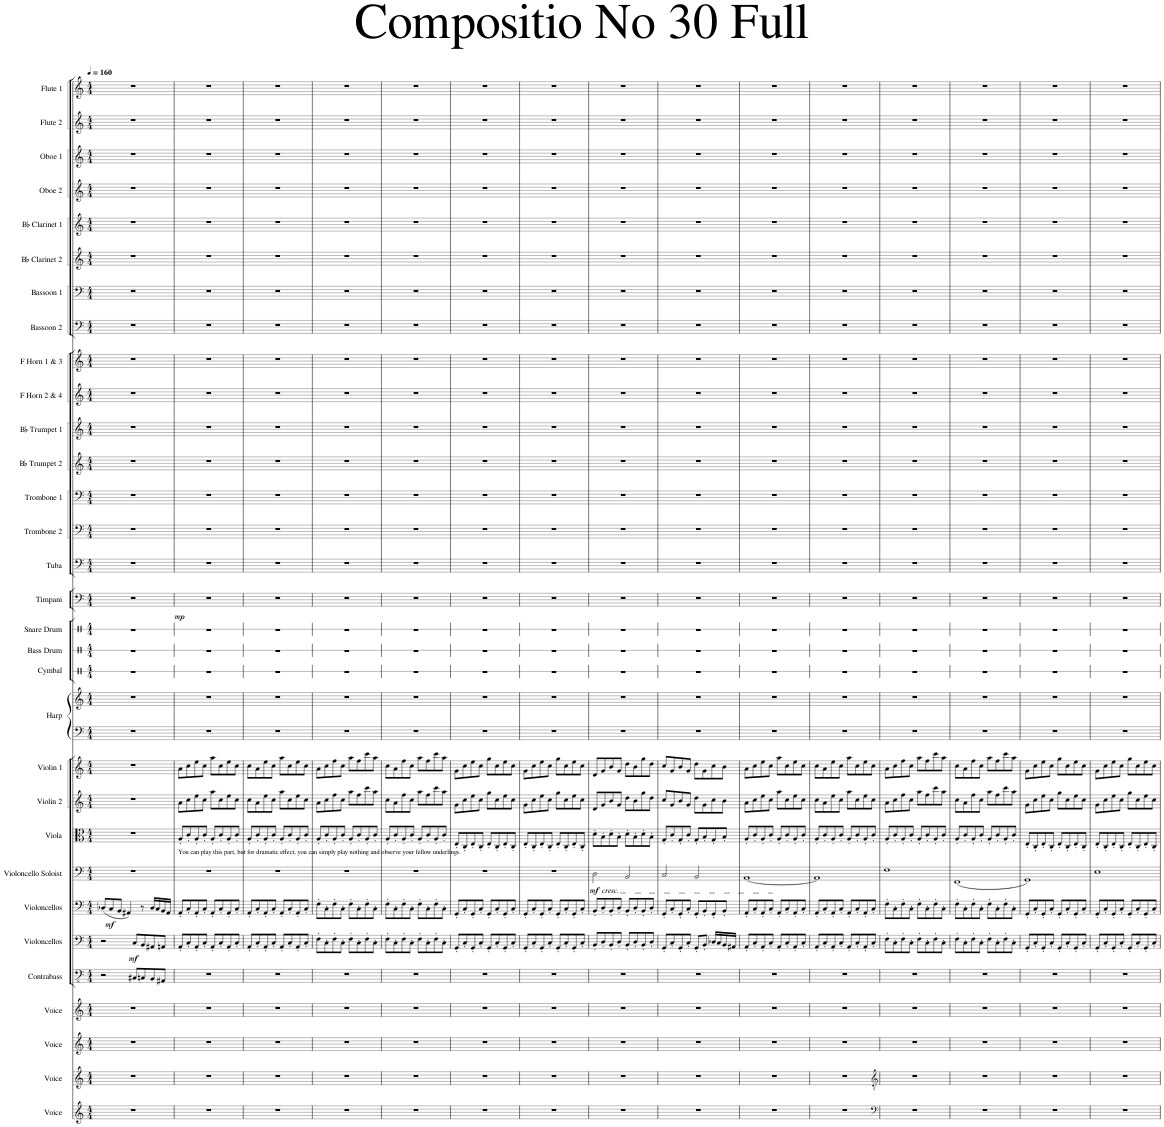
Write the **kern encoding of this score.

**kern	**kern	**kern	**kern	**kern	**kern	**dynam	**kern	**dynam	**kern	**dynam	**kern	**kern	**kern	**kern	**kern	**kern	**kern	**kern	**kern	**dynam	**kern	**kern	**kern	**kern	**kern	**kern	**kern	**kern	**kern	**kern	**kern	**kern	**kern	**kern	**kern
*part31	*part30	*part29	*part28	*part27	*part26	*part26	*part25	*part25	*part24	*part24	*part23	*part22	*part21	*part20	*part20	*part19	*part18	*part17	*part16	*part16	*part15	*part14	*part13	*part12	*part11	*part10	*part9	*part8	*part7	*part6	*part5	*part4	*part3	*part2	*part1
*staff32	*staff31	*staff30	*staff29	*staff28	*staff27	*staff27	*staff26	*staff26	*staff25	*staff25	*staff24	*staff23	*staff22	*staff21	*staff20	*staff19	*staff18	*staff17	*staff16	*staff16	*staff15	*staff14	*staff13	*staff12	*staff11	*staff10	*staff9	*staff8	*staff7	*staff6	*staff5	*staff4	*staff3	*staff2	*staff1
*I"Voice	*I"Voice	*I"Voice	*I"Voice	*I"Contrabass	*I"Violoncellos	*	*I"Violoncellos	*	*I"Violoncello Soloist	*	*I"Viola	*I"Violin 2	*I"Violin 1	*I"Harp	*	*I"Cymbal	*I"Bass Drum	*I"Snare Drum	*I"Timpani	*	*I"Tuba	*I"Trombone 2	*I"Trombone 1	*I"Bb Trumpet 2	*I"Bb Trumpet 1	*I"F Horn 2 &amp; 4	*I"F Horn 1 &amp; 3	*I"Bassoon 2	*I"Bassoon 1	*I"Bb Clarinet 2	*I"Bb Clarinet 1	*I"Oboe 2	*I"Oboe 1	*I"Flute 2	*I"Flute 1
*I'Vo.	*I'Vo.	*I'Vo.	*I'Vo.	*I'Cb.	*I'Vcs.	*	*I'Vcs.	*	*I'Vc.S	*	*I'Vla.	*I'Vln. 2	*I'Vln. 1	*I'Hrp.	*	*I'Cym.	*I'B. Dr.	*I'Sn. Dr.	*I'Timp.	*	*I'Tba.	*I'Tbn. 2	*I'Tbn. 1	*I'Bb Tpt. 2	*I'Bb Tpt. 1	*I'F Hn. 2 4	*I'F Hn. 1 3	*I'Bsn. 2	*I'Bsn. 1	*I'Bb Cl. 2	*I'Bb Cl. 1	*I'Ob. 2	*I'Ob. 1	*I'Fl. 2	*I'Fl. 1
*	*	*	*	*	*	*	*	*	*	*	*	*	*	*	*	*stria1	*stria1	*stria1	*	*	*	*	*	*	*	*	*	*	*	*	*	*	*	*	*
*clefG2	*clefG2	*clefG2	*clefG2	*clefFv4	*clefF4	*	*clefF4	*	*clefF4	*	*clefC3	*clefG2	*clefG2	*clefF4	*clefG2	*clefX	*clefX	*clefX	*clefF4	*	*clefF4	*clefF4	*clefF4	*clefG2	*clefG2	*clefG2	*clefG2	*clefF4	*clefF4	*clefG2	*clefG2	*clefG2	*clefG2	*clefG2	*clefG2
*	*	*	*	*ITrd7c12	*	*	*	*	*	*	*	*	*	*	*	*	*	*	*	*	*	*	*	*ITrd1c2	*ITrd1c2	*ITrd4c7	*ITrd4c7	*	*	*ITrd1c2	*ITrd1c2	*	*	*	*
*k[]	*k[]	*k[]	*k[]	*k[]	*k[]	*	*k[]	*	*k[]	*	*k[]	*k[]	*k[]	*k[]	*k[]	*k[]	*k[]	*k[]	*k[]	*	*k[]	*k[]	*k[]	*k[]	*k[]	*k[]	*k[]	*k[]	*k[]	*k[]	*k[]	*k[]	*k[]	*k[]	*k[]
*M4/4	*M4/4	*M4/4	*M4/4	*M4/4	*M4/4	*	*M4/4	*	*M4/4	*	*M4/4	*M4/4	*M4/4	*M4/4	*M4/4	*M4/4	*M4/4	*M4/4	*M4/4	*	*M4/4	*M4/4	*M4/4	*M4/4	*M4/4	*M4/4	*M4/4	*M4/4	*M4/4	*M4/4	*M4/4	*M4/4	*M4/4	*M4/4	*M4/4
*MM160	*MM160	*MM160	*MM160	*MM160	*MM160	*	*MM160	*	*MM160	*	*MM160	*MM160	*MM160	*MM160	*MM160	*MM160	*MM160	*MM160	*MM160	*	*MM160	*MM160	*MM160	*MM160	*MM160	*MM160	*MM160	*MM160	*MM160	*MM160	*MM160	*MM160	*MM160	*MM160	*MM160
=1	=1	=1	=1	=1	=1	=1	=1	=1	=1	=1	=1	=1	=1	=1	=1	=1	=1	=1	=1	=1	=1	=1	=1	=1	=1	=1	=1	=1	=1	=1	=1	=1	=1	=1	=1
1r	1r	1r	1r	2r	2r	.	(8D-X/L	.	1r	.	1r	1r	1r	1r	1r	1r	1r	1r	1r	.	1r	1r	1r	1r	1r	1r	1r	1r	1r	1r	1r	1r	1r	1r	1r
!	!	!	!	!	!	!	!	!LO:DY:b	!	!	!	!	!	!	!	!	!	!	!	!	!	!	!	!	!	!	!	!	!	!	!	!	!	!	!
.	.	.	.	.	.	.	8C/	mf	.	.	.	.	.	.	.	.	.	.	.	.	.	.	.	.	.	.	.	.	.	.	.	.	.	.	.
.	.	.	.	.	.	.	8BB/J	.	.	.	.	.	.	.	.	.	.	.	.	.	.	.	.	.	.	.	.	.	.	.	.	.	.	.	.
.	.	.	.	.	.	.	4AA#X/)	.	.	.	.	.	.	.	.	.	.	.	.	.	.	.	.	.	.	.	.	.	.	.	.	.	.	.	.
!	!	!	!	!	!	!LO:DY:b	!	!	!	!	!	!	!	!	!	!	!	!	!	!	!	!	!	!	!	!	!	!	!	!	!	!	!	!	!
.	.	.	.	8CC#X/L	8C/L	mf	.	.	.	.	.	.	.	.	.	.	.	.	.	.	.	.	.	.	.	.	.	.	.	.	.	.	.	.	.
.	.	.	.	8CCn/	8BB/	.	8r	.	.	.	.	.	.	.	.	.	.	.	.	.	.	.	.	.	.	.	.	.	.	.	.	.	.	.	.
.	.	.	.	8BBB/	8AA#X/	.	16D-/LL	.	.	.	.	.	.	.	.	.	.	.	.	.	.	.	.	.	.	.	.	.	.	.	.	.	.	.	.
.	.	.	.	.	.	.	16C/	.	.	.	.	.	.	.	.	.	.	.	.	.	.	.	.	.	.	.	.	.	.	.	.	.	.	.	.
.	.	.	.	8AAA#X/J	8AAn/J	.	16BB/	.	.	.	.	.	.	.	.	.	.	.	.	.	.	.	.	.	.	.	.	.	.	.	.	.	.	.	.
.	.	.	.	.	.	.	16AA#/JJ	.	.	.	.	.	.	.	.	.	.	.	.	.	.	.	.	.	.	.	.	.	.	.	.	.	.	.	.
=2	=2	=2	=2	=2	=2	=2	=2	=2	=2	=2	=2	=2	=2	=2	=2	=2	=2	=2	=2	=2	=2	=2	=2	=2	=2	=2	=2	=2	=2	=2	=2	=2	=2	=2	=2
!	!	!	!	!	!	!	!	!	!LO:TX:a:t=You can play this part, but for dramatic effect, you can simply play nothing and observe your fellow underlings.	!	!	!	!	!	!	!	!	!	!	!	!	!	!	!	!	!	!	!	!	!	!	!	!	!	!
!	!	!	!	!	!	!	!	!	!	!	!	!	!	!	!	!	!	!	!	!LO:DY:b	!	!	!	!	!	!	!	!	!	!	!	!	!	!	!
1r	1r	1r	1r	1r	8AA'/L	.	8AA'/L	.	1r	.	8A'/L	8a\L	8a\L	1r	1r	1r	1r	1r	1r	mp	1r	1r	1r	1r	1r	1r	1r	1r	1r	1r	1r	1r	1r	1r	1r
.	.	.	.	.	8C'/	.	8C'/	.	.	.	8c'/	8cc\	8cc\	.	.	.	.	.	.	.	.	.	.	.	.	.	.	.	.	.	.	.	.	.	.
.	.	.	.	.	8AA'/	.	8AA'/	.	.	.	8A'/	8ee\	8ee\	.	.	.	.	.	.	.	.	.	.	.	.	.	.	.	.	.	.	.	.	.	.
.	.	.	.	.	8C'/J	.	8C'/J	.	.	.	8c'/J	8cc\J	8cc\J	.	.	.	.	.	.	.	.	.	.	.	.	.	.	.	.	.	.	.	.	.	.
.	.	.	.	.	8AA'/L	.	8AA'/L	.	.	.	8A'/L	8aa\L	8aa\L	.	.	.	.	.	.	.	.	.	.	.	.	.	.	.	.	.	.	.	.	.	.
.	.	.	.	.	8C'/	.	8C'/	.	.	.	8c'/	8cc\	8cc\	.	.	.	.	.	.	.	.	.	.	.	.	.	.	.	.	.	.	.	.	.	.
.	.	.	.	.	8AA'/	.	8AA'/	.	.	.	8A'/	8ee\	8ee\	.	.	.	.	.	.	.	.	.	.	.	.	.	.	.	.	.	.	.	.	.	.
.	.	.	.	.	8C'/J	.	8C'/J	.	.	.	8c'/J	8cc\J	8cc\J	.	.	.	.	.	.	.	.	.	.	.	.	.	.	.	.	.	.	.	.	.	.
=3	=3	=3	=3	=3	=3	=3	=3	=3	=3	=3	=3	=3	=3	=3	=3	=3	=3	=3	=3	=3	=3	=3	=3	=3	=3	=3	=3	=3	=3	=3	=3	=3	=3	=3	=3
1r	1r	1r	1r	1r	8AA'/L	.	8AA'/L	.	1r	.	8A'/L	8cc\L	8cc\L	1r	1r	1r	1r	1r	1r	.	1r	1r	1r	1r	1r	1r	1r	1r	1r	1r	1r	1r	1r	1r	1r
.	.	.	.	.	8C'/	.	8C'/	.	.	.	8c'/	8a\	8a\	.	.	.	.	.	.	.	.	.	.	.	.	.	.	.	.	.	.	.	.	.	.
.	.	.	.	.	8AA'/	.	8AA'/	.	.	.	8A'/	8ee\	8ee\	.	.	.	.	.	.	.	.	.	.	.	.	.	.	.	.	.	.	.	.	.	.
.	.	.	.	.	8C'/J	.	8C'/J	.	.	.	8c'/J	8cc\J	8cc\J	.	.	.	.	.	.	.	.	.	.	.	.	.	.	.	.	.	.	.	.	.	.
.	.	.	.	.	8AA'/L	.	8AA'/L	.	.	.	8A'/L	8aa\L	8aa\L	.	.	.	.	.	.	.	.	.	.	.	.	.	.	.	.	.	.	.	.	.	.
.	.	.	.	.	8C'/	.	8C'/	.	.	.	8c'/	8cc\	8cc\	.	.	.	.	.	.	.	.	.	.	.	.	.	.	.	.	.	.	.	.	.	.
.	.	.	.	.	8AA'/	.	8AA'/	.	.	.	8A'/	8ee\	8ee\	.	.	.	.	.	.	.	.	.	.	.	.	.	.	.	.	.	.	.	.	.	.
.	.	.	.	.	8C'/J	.	8C'/J	.	.	.	8c'/J	8cc\J	8cc\J	.	.	.	.	.	.	.	.	.	.	.	.	.	.	.	.	.	.	.	.	.	.
=4	=4	=4	=4	=4	=4	=4	=4	=4	=4	=4	=4	=4	=4	=4	=4	=4	=4	=4	=4	=4	=4	=4	=4	=4	=4	=4	=4	=4	=4	=4	=4	=4	=4	=4	=4
1r	1r	1r	1r	1r	8F'\L	.	8F'\L	.	1r	.	8A'/L	8a\L	8a\L	1r	1r	1r	1r	1r	1r	.	1r	1r	1r	1r	1r	1r	1r	1r	1r	1r	1r	1r	1r	1r	1r
.	.	.	.	.	8C'\	.	8C'\	.	.	.	8c'/	8cc\	8cc\	.	.	.	.	.	.	.	.	.	.	.	.	.	.	.	.	.	.	.	.	.	.
.	.	.	.	.	8F'\	.	8F'\	.	.	.	8A'/	8ff\	8ff\	.	.	.	.	.	.	.	.	.	.	.	.	.	.	.	.	.	.	.	.	.	.
.	.	.	.	.	8C'\J	.	8C'\J	.	.	.	8c'/J	8cc\J	8cc\J	.	.	.	.	.	.	.	.	.	.	.	.	.	.	.	.	.	.	.	.	.	.
.	.	.	.	.	8F'\L	.	8F'\L	.	.	.	8A'/L	8aa\L	8aa\L	.	.	.	.	.	.	.	.	.	.	.	.	.	.	.	.	.	.	.	.	.	.
.	.	.	.	.	8C'\	.	8C'\	.	.	.	8c'/	8ff\	8ff\	.	.	.	.	.	.	.	.	.	.	.	.	.	.	.	.	.	.	.	.	.	.
.	.	.	.	.	8F'\	.	8F'\	.	.	.	8A'/	8ccc\	8ccc\	.	.	.	.	.	.	.	.	.	.	.	.	.	.	.	.	.	.	.	.	.	.
.	.	.	.	.	8C'\J	.	8C'\J	.	.	.	8c'/J	8aa\J	8aa\J	.	.	.	.	.	.	.	.	.	.	.	.	.	.	.	.	.	.	.	.	.	.
=5	=5	=5	=5	=5	=5	=5	=5	=5	=5	=5	=5	=5	=5	=5	=5	=5	=5	=5	=5	=5	=5	=5	=5	=5	=5	=5	=5	=5	=5	=5	=5	=5	=5	=5	=5
1r	1r	1r	1r	1r	8F'\L	.	8F'\L	.	1r	.	8A'/L	8cc\L	8cc\L	1r	1r	1r	1r	1r	1r	.	1r	1r	1r	1r	1r	1r	1r	1r	1r	1r	1r	1r	1r	1r	1r
.	.	.	.	.	8C'\	.	8C'\	.	.	.	8c'/	8a\	8a\	.	.	.	.	.	.	.	.	.	.	.	.	.	.	.	.	.	.	.	.	.	.
.	.	.	.	.	8F'\	.	8F'\	.	.	.	8A'/	8ff\	8ff\	.	.	.	.	.	.	.	.	.	.	.	.	.	.	.	.	.	.	.	.	.	.
.	.	.	.	.	8C'\J	.	8C'\J	.	.	.	8c'/J	8cc\J	8cc\J	.	.	.	.	.	.	.	.	.	.	.	.	.	.	.	.	.	.	.	.	.	.
.	.	.	.	.	8F'\L	.	8F'\L	.	.	.	8A'/L	8aa\L	8aa\L	.	.	.	.	.	.	.	.	.	.	.	.	.	.	.	.	.	.	.	.	.	.
.	.	.	.	.	8C'\	.	8C'\	.	.	.	8c'/	8ff\	8ff\	.	.	.	.	.	.	.	.	.	.	.	.	.	.	.	.	.	.	.	.	.	.
.	.	.	.	.	8F'\	.	8F'\	.	.	.	8A'/	8ccc\	8ccc\	.	.	.	.	.	.	.	.	.	.	.	.	.	.	.	.	.	.	.	.	.	.
.	.	.	.	.	8C'\J	.	8C'\J	.	.	.	8c'/J	8aa\J	8aa\J	.	.	.	.	.	.	.	.	.	.	.	.	.	.	.	.	.	.	.	.	.	.
=6	=6	=6	=6	=6	=6	=6	=6	=6	=6	=6	=6	=6	=6	=6	=6	=6	=6	=6	=6	=6	=6	=6	=6	=6	=6	=6	=6	=6	=6	=6	=6	=6	=6	=6	=6
1r	1r	1r	1r	1r	8GG'/L	.	8GG'/L	.	1r	.	8E'/L	8g\L	8g\L	1r	1r	1r	1r	1r	1r	.	1r	1r	1r	1r	1r	1r	1r	1r	1r	1r	1r	1r	1r	1r	1r
.	.	.	.	.	8C'/	.	8C'/	.	.	.	8C'/	8cc\	8cc\	.	.	.	.	.	.	.	.	.	.	.	.	.	.	.	.	.	.	.	.	.	.
.	.	.	.	.	8GG'/	.	8GG'/	.	.	.	8E'/	8ee\	8ee\	.	.	.	.	.	.	.	.	.	.	.	.	.	.	.	.	.	.	.	.	.	.
.	.	.	.	.	8C'/J	.	8C'/J	.	.	.	8C'/J	8cc\J	8cc\J	.	.	.	.	.	.	.	.	.	.	.	.	.	.	.	.	.	.	.	.	.	.
.	.	.	.	.	8GG'/L	.	8GG'/L	.	.	.	8E'/L	8gg\L	8gg\L	.	.	.	.	.	.	.	.	.	.	.	.	.	.	.	.	.	.	.	.	.	.
.	.	.	.	.	8C'/	.	8C'/	.	.	.	8C'/	8cc\	8cc\	.	.	.	.	.	.	.	.	.	.	.	.	.	.	.	.	.	.	.	.	.	.
.	.	.	.	.	8GG'/	.	8GG'/	.	.	.	8E'/	8ee\	8ee\	.	.	.	.	.	.	.	.	.	.	.	.	.	.	.	.	.	.	.	.	.	.
.	.	.	.	.	8C'/J	.	8C'/J	.	.	.	8C'/J	8cc\J	8cc\J	.	.	.	.	.	.	.	.	.	.	.	.	.	.	.	.	.	.	.	.	.	.
=7	=7	=7	=7	=7	=7	=7	=7	=7	=7	=7	=7	=7	=7	=7	=7	=7	=7	=7	=7	=7	=7	=7	=7	=7	=7	=7	=7	=7	=7	=7	=7	=7	=7	=7	=7
1r	1r	1r	1r	1r	8GG'/L	.	8GG'/L	.	1r	.	8E'/L	8g\L	8g\L	1r	1r	1r	1r	1r	1r	.	1r	1r	1r	1r	1r	1r	1r	1r	1r	1r	1r	1r	1r	1r	1r
.	.	.	.	.	8C'/	.	8C'/	.	.	.	8C'/	8cc\	8cc\	.	.	.	.	.	.	.	.	.	.	.	.	.	.	.	.	.	.	.	.	.	.
.	.	.	.	.	8GG'/	.	8GG'/	.	.	.	8E'/	8ee\	8ee\	.	.	.	.	.	.	.	.	.	.	.	.	.	.	.	.	.	.	.	.	.	.
.	.	.	.	.	8C'/J	.	8C'/J	.	.	.	8C'/J	8cc\J	8cc\J	.	.	.	.	.	.	.	.	.	.	.	.	.	.	.	.	.	.	.	.	.	.
.	.	.	.	.	8GG'/L	.	8GG'/L	.	.	.	8E'/L	8gg\L	8gg\L	.	.	.	.	.	.	.	.	.	.	.	.	.	.	.	.	.	.	.	.	.	.
.	.	.	.	.	8C'/	.	8C'/	.	.	.	8C'/	8cc\	8cc\	.	.	.	.	.	.	.	.	.	.	.	.	.	.	.	.	.	.	.	.	.	.
.	.	.	.	.	8GG'/	.	8GG'/	.	.	.	8E'/	8ee\	8ee\	.	.	.	.	.	.	.	.	.	.	.	.	.	.	.	.	.	.	.	.	.	.
.	.	.	.	.	8C'/J	.	8C'/J	.	.	.	8C'/J	8cc\J	8cc\J	.	.	.	.	.	.	.	.	.	.	.	.	.	.	.	.	.	.	.	.	.	.
=8	=8	=8	=8	=8	=8	=8	=8	=8	=8	=8	=8	=8	=8	=8	=8	=8	=8	=8	=8	=8	=8	=8	=8	=8	=8	=8	=8	=8	=8	=8	=8	=8	=8	=8	=8
!	!	!	!	!	!	!	!	!	!LO:TX:b:i:t=cresc.	!	!	!	!	!	!	!	!	!	!	!	!	!	!	!	!	!	!	!	!	!	!	!	!	!	!
!	!	!	!	!	!	!	!	!	!	!LO:DY:b	!	!	!	!	!	!	!	!	!	!	!	!	!	!	!	!	!	!	!	!	!	!	!	!	!
1r	1r	1r	1r	1r	8BB'/L	.	8BB'/L	.	2D\	mf	8d'\L	8d/L	8d/L	1r	1r	1r	1r	1r	1r	.	1r	1r	1r	1r	1r	1r	1r	1r	1r	1r	1r	1r	1r	1r	1r
.	.	.	.	.	8D'/	.	8D'/	.	.	.	8B'\	8g/	8g/	.	.	.	.	.	.	.	.	.	.	.	.	.	.	.	.	.	.	.	.	.	.
.	.	.	.	.	8BB'/	.	8BB'/	.	.	.	8d'\	8b/	8b/	.	.	.	.	.	.	.	.	.	.	.	.	.	.	.	.	.	.	.	.	.	.
.	.	.	.	.	8D'/J	.	8D'/J	.	.	.	8B'\J	8g/J	8g/J	.	.	.	.	.	.	.	.	.	.	.	.	.	.	.	.	.	.	.	.	.	.
.	.	.	.	.	8BB'/L	.	8BB'/L	.	2BB/	.	8d'\L	8dd\L	8dd\L	.	.	.	.	.	.	.	.	.	.	.	.	.	.	.	.	.	.	.	.	.	.
.	.	.	.	.	8D'/	.	8D'/	.	.	.	8B'\	8b\	8b\	.	.	.	.	.	.	.	.	.	.	.	.	.	.	.	.	.	.	.	.	.	.
.	.	.	.	.	8BB'/	.	8BB'/	.	.	.	8d'\	8gg\	8gg\	.	.	.	.	.	.	.	.	.	.	.	.	.	.	.	.	.	.	.	.	.	.
.	.	.	.	.	8D'/J	.	8D'/J	.	.	.	8B'\J	8dd\J	8dd\J	.	.	.	.	.	.	.	.	.	.	.	.	.	.	.	.	.	.	.	.	.	.
=9	=9	=9	=9	=9	=9	=9	=9	=9	=9	=9	=9	=9	=9	=9	=9	=9	=9	=9	=9	=9	=9	=9	=9	=9	=9	=9	=9	=9	=9	=9	=9	=9	=9	=9	=9
1r	1r	1r	1r	1r	8GG'/L	.	8GG'/L	.	2C/	.	8G'/L	8cc/L	8cc/L	1r	1r	1r	1r	1r	1r	.	1r	1r	1r	1r	1r	1r	1r	1r	1r	1r	1r	1r	1r	1r	1r
.	.	.	.	.	8C'/	.	8C'/	.	.	.	8c'/	8g/	8g/	.	.	.	.	.	.	.	.	.	.	.	.	.	.	.	.	.	.	.	.	.	.
.	.	.	.	.	8GG'/	.	8GG'/	.	.	.	8G'/	8b/	8b/	.	.	.	.	.	.	.	.	.	.	.	.	.	.	.	.	.	.	.	.	.	.
.	.	.	.	.	8C'/J	.	8C'/J	.	.	.	8c'/J	8g/J	8g/J	.	.	.	.	.	.	.	.	.	.	.	.	.	.	.	.	.	.	.	.	.	.
.	.	.	.	.	8GG'/L	.	8GG'/L	.	2BB/	.	8G'/L	8dd\L	8dd\L	.	.	.	.	.	.	.	.	.	.	.	.	.	.	.	.	.	.	.	.	.	.
.	.	.	.	.	8BB'/J	.	8BB'/	.	.	.	8B'/	8g\	8g\	.	.	.	.	.	.	.	.	.	.	.	.	.	.	.	.	.	.	.	.	.	.
.	.	.	.	.	16D-X/LL	.	8GG'/	.	.	.	8G'/	8cc\	8cc\	.	.	.	.	.	.	.	.	.	.	.	.	.	.	.	.	.	.	.	.	.	.
.	.	.	.	.	16C/	.	.	.	.	.	.	.	.	.	.	.	.	.	.	.	.	.	.	.	.	.	.	.	.	.	.	.	.	.	.
.	.	.	.	.	16BB/	.	8BB'/J	.	.	.	8B'/J	8b\J	8b\J	.	.	.	.	.	.	.	.	.	.	.	.	.	.	.	.	.	.	.	.	.	.
.	.	.	.	.	16AA#X/JJ	.	.	.	.	.	.	.	.	.	.	.	.	.	.	.	.	.	.	.	.	.	.	.	.	.	.	.	.	.	.
=10	=10	=10	=10	=10	=10	=10	=10	=10	=10	=10	=10	=10	=10	=10	=10	=10	=10	=10	=10	=10	=10	=10	=10	=10	=10	=10	=10	=10	=10	=10	=10	=10	=10	=10	=10
1r	1r	1r	1r	1r	8AA'/L	.	8AA'/L	.	[1AA	.	8A'/L	8a\L	8a\L	1r	1r	1r	1r	1r	1r	.	1r	1r	1r	1r	1r	1r	1r	1r	1r	1r	1r	1r	1r	1r	1r
.	.	.	.	.	8C'/	.	8C'/	.	.	.	8c'/	8cc\	8cc\	.	.	.	.	.	.	.	.	.	.	.	.	.	.	.	.	.	.	.	.	.	.
.	.	.	.	.	8AA'/	.	8AA'/	.	.	.	8A'/	8ee\	8ee\	.	.	.	.	.	.	.	.	.	.	.	.	.	.	.	.	.	.	.	.	.	.
.	.	.	.	.	8C'/J	.	8C'/J	.	.	.	8c'/J	8cc\J	8cc\J	.	.	.	.	.	.	.	.	.	.	.	.	.	.	.	.	.	.	.	.	.	.
.	.	.	.	.	8AA'/L	.	8AA'/L	.	.	.	8A'/L	8aa\L	8aa\L	.	.	.	.	.	.	.	.	.	.	.	.	.	.	.	.	.	.	.	.	.	.
.	.	.	.	.	8C'/	.	8C'/	.	.	.	8c'/	8cc\	8cc\	.	.	.	.	.	.	.	.	.	.	.	.	.	.	.	.	.	.	.	.	.	.
.	.	.	.	.	8AA'/	.	8AA'/	.	.	.	8A'/	8ee\	8ee\	.	.	.	.	.	.	.	.	.	.	.	.	.	.	.	.	.	.	.	.	.	.
.	.	.	.	.	8C'/J	.	8C'/J	.	.	.	8c'/J	8cc\J	8cc\J	.	.	.	.	.	.	.	.	.	.	.	.	.	.	.	.	.	.	.	.	.	.
=11	=11	=11	=11	=11	=11	=11	=11	=11	=11	=11	=11	=11	=11	=11	=11	=11	=11	=11	=11	=11	=11	=11	=11	=11	=11	=11	=11	=11	=11	=11	=11	=11	=11	=11	=11
1r	1r	1r	1r	1r	8AA'/L	.	8AA'/L	.	1AA]	.	8A'/L	8cc\L	8cc\L	1r	1r	1r	1r	1r	1r	.	1r	1r	1r	1r	1r	1r	1r	1r	1r	1r	1r	1r	1r	1r	1r
.	.	.	.	.	8C'/	.	8C'/	.	.	.	8c'/	8a\	8a\	.	.	.	.	.	.	.	.	.	.	.	.	.	.	.	.	.	.	.	.	.	.
.	.	.	.	.	8AA'/	.	8AA'/	.	.	.	8A'/	8ee\	8ee\	.	.	.	.	.	.	.	.	.	.	.	.	.	.	.	.	.	.	.	.	.	.
.	.	.	.	.	8C'/J	.	8C'/J	.	.	.	8c'/J	8cc\J	8cc\J	.	.	.	.	.	.	.	.	.	.	.	.	.	.	.	.	.	.	.	.	.	.
.	.	.	.	.	8AA'/L	.	8AA'/L	.	.	.	8A'/L	8aa\L	8aa\L	.	.	.	.	.	.	.	.	.	.	.	.	.	.	.	.	.	.	.	.	.	.
.	.	.	.	.	8C'/	.	8C'/	.	.	.	8c'/	8cc\	8cc\	.	.	.	.	.	.	.	.	.	.	.	.	.	.	.	.	.	.	.	.	.	.
.	.	.	.	.	8AA'/	.	8AA'/	.	.	.	8A'/	8ee\	8ee\	.	.	.	.	.	.	.	.	.	.	.	.	.	.	.	.	.	.	.	.	.	.
.	.	.	.	.	8C'/J	.	8C'/J	.	.	.	8c'/J	8cc\J	8cc\J	.	.	.	.	.	.	.	.	.	.	.	.	.	.	.	.	.	.	.	.	.	.
=12	=12	=12	=12	=12	=12	=12	=12	=12	=12	=12	=12	=12	=12	=12	=12	=12	=12	=12	=12	=12	=12	=12	=12	=12	=12	=12	=12	=12	=12	=12	=12	=12	=12	=12	=12
*clefF4	*clefGv2	*	*	*	*	*	*	*	*	*	*	*	*	*	*	*	*	*	*	*	*	*	*	*	*	*	*	*	*	*	*	*	*	*	*
1r	1r	1r	1r	1r	8F'\L	.	8F'\L	.	1F	.	8A'/L	8a\L	8a\L	1r	1r	1r	1r	1r	1r	.	1r	1r	1r	1r	1r	1r	1r	1r	1r	1r	1r	1r	1r	1r	1r
.	.	.	.	.	8C'\	.	8C'\	.	.	.	8c'/	8cc\	8cc\	.	.	.	.	.	.	.	.	.	.	.	.	.	.	.	.	.	.	.	.	.	.
.	.	.	.	.	8F'\	.	8F'\	.	.	.	8A'/	8ff\	8ff\	.	.	.	.	.	.	.	.	.	.	.	.	.	.	.	.	.	.	.	.	.	.
.	.	.	.	.	8C'\J	.	8C'\J	.	.	.	8c'/J	8cc\J	8cc\J	.	.	.	.	.	.	.	.	.	.	.	.	.	.	.	.	.	.	.	.	.	.
.	.	.	.	.	8F'\L	.	8F'\L	.	.	.	8A'/L	8aa\L	8aa\L	.	.	.	.	.	.	.	.	.	.	.	.	.	.	.	.	.	.	.	.	.	.
.	.	.	.	.	8C'\	.	8C'\	.	.	.	8c'/	8ff\	8ff\	.	.	.	.	.	.	.	.	.	.	.	.	.	.	.	.	.	.	.	.	.	.
.	.	.	.	.	8F'\	.	8F'\	.	.	.	8A'/	8ccc\	8ccc\	.	.	.	.	.	.	.	.	.	.	.	.	.	.	.	.	.	.	.	.	.	.
.	.	.	.	.	8C'\J	.	8C'\J	.	.	.	8c'/J	8aa\J	8aa\J	.	.	.	.	.	.	.	.	.	.	.	.	.	.	.	.	.	.	.	.	.	.
=13	=13	=13	=13	=13	=13	=13	=13	=13	=13	=13	=13	=13	=13	=13	=13	=13	=13	=13	=13	=13	=13	=13	=13	=13	=13	=13	=13	=13	=13	=13	=13	=13	=13	=13	=13
1r	1r	1r	1r	1r	8F'\L	.	8F'\L	.	(1FF	.	8A'/L	8cc\L	8cc\L	1r	1r	1r	1r	1r	1r	.	1r	1r	1r	1r	1r	1r	1r	1r	1r	1r	1r	1r	1r	1r	1r
.	.	.	.	.	8C'\	.	8C'\	.	.	.	8c'/	8a\	8a\	.	.	.	.	.	.	.	.	.	.	.	.	.	.	.	.	.	.	.	.	.	.
.	.	.	.	.	8F'\	.	8F'\	.	.	.	8A'/	8ff\	8ff\	.	.	.	.	.	.	.	.	.	.	.	.	.	.	.	.	.	.	.	.	.	.
.	.	.	.	.	8C'\J	.	8C'\J	.	.	.	8c'/J	8cc\J	8cc\J	.	.	.	.	.	.	.	.	.	.	.	.	.	.	.	.	.	.	.	.	.	.
.	.	.	.	.	8F'\L	.	8F'\L	.	.	.	8A'/L	8aa\L	8aa\L	.	.	.	.	.	.	.	.	.	.	.	.	.	.	.	.	.	.	.	.	.	.
.	.	.	.	.	8C'\	.	8C'\	.	.	.	8c'/	8ff\	8ff\	.	.	.	.	.	.	.	.	.	.	.	.	.	.	.	.	.	.	.	.	.	.
.	.	.	.	.	8F'\	.	8F'\	.	.	.	8A'/	8ccc\	8ccc\	.	.	.	.	.	.	.	.	.	.	.	.	.	.	.	.	.	.	.	.	.	.
.	.	.	.	.	8C'\J	.	8C'\J	.	.	.	8c'/J	8aa\J	8aa\J	.	.	.	.	.	.	.	.	.	.	.	.	.	.	.	.	.	.	.	.	.	.
=14	=14	=14	=14	=14	=14	=14	=14	=14	=14	=14	=14	=14	=14	=14	=14	=14	=14	=14	=14	=14	=14	=14	=14	=14	=14	=14	=14	=14	=14	=14	=14	=14	=14	=14	=14
1r	1r	1r	1r	1r	8GG'/L	.	8GG'/L	.	1GG)	.	8E'/L	8g\L	8g\L	1r	1r	1r	1r	1r	1r	.	1r	1r	1r	1r	1r	1r	1r	1r	1r	1r	1r	1r	1r	1r	1r
.	.	.	.	.	8C'/	.	8C'/	.	.	.	8C'/	8cc\	8cc\	.	.	.	.	.	.	.	.	.	.	.	.	.	.	.	.	.	.	.	.	.	.
.	.	.	.	.	8GG'/	.	8GG'/	.	.	.	8E'/	8ee\	8ee\	.	.	.	.	.	.	.	.	.	.	.	.	.	.	.	.	.	.	.	.	.	.
.	.	.	.	.	8C'/J	.	8C'/J	.	.	.	8C'/J	8cc\J	8cc\J	.	.	.	.	.	.	.	.	.	.	.	.	.	.	.	.	.	.	.	.	.	.
.	.	.	.	.	8GG'/L	.	8GG'/L	.	.	.	8E'/L	8gg\L	8gg\L	.	.	.	.	.	.	.	.	.	.	.	.	.	.	.	.	.	.	.	.	.	.
.	.	.	.	.	8C'/	.	8C'/	.	.	.	8C'/	8cc\	8cc\	.	.	.	.	.	.	.	.	.	.	.	.	.	.	.	.	.	.	.	.	.	.
.	.	.	.	.	8GG'/	.	8GG'/	.	.	.	8E'/	8ee\	8ee\	.	.	.	.	.	.	.	.	.	.	.	.	.	.	.	.	.	.	.	.	.	.
.	.	.	.	.	8C'/J	.	8C'/J	.	.	.	8C'/J	8cc\J	8cc\J	.	.	.	.	.	.	.	.	.	.	.	.	.	.	.	.	.	.	.	.	.	.
=15	=15	=15	=15	=15	=15	=15	=15	=15	=15	=15	=15	=15	=15	=15	=15	=15	=15	=15	=15	=15	=15	=15	=15	=15	=15	=15	=15	=15	=15	=15	=15	=15	=15	=15	=15
1r	1r	1r	1r	1r	8GG'/L	.	8GG'/L	.	1E	.	8E'/L	8g\L	8g\L	1r	1r	1r	1r	1r	1r	.	1r	1r	1r	1r	1r	1r	1r	1r	1r	1r	1r	1r	1r	1r	1r
.	.	.	.	.	8C'/	.	8C'/	.	.	.	8C'/	8cc\	8cc\	.	.	.	.	.	.	.	.	.	.	.	.	.	.	.	.	.	.	.	.	.	.
.	.	.	.	.	8GG'/	.	8GG'/	.	.	.	8E'/	8ee\	8ee\	.	.	.	.	.	.	.	.	.	.	.	.	.	.	.	.	.	.	.	.	.	.
.	.	.	.	.	8C'/J	.	8C'/J	.	.	.	8C'/J	8cc\J	8cc\J	.	.	.	.	.	.	.	.	.	.	.	.	.	.	.	.	.	.	.	.	.	.
.	.	.	.	.	8GG'/L	.	8GG'/L	.	.	.	8E'/L	8gg\L	8gg\L	.	.	.	.	.	.	.	.	.	.	.	.	.	.	.	.	.	.	.	.	.	.
.	.	.	.	.	8C'/	.	8C'/	.	.	.	8C'/	8cc\	8cc\	.	.	.	.	.	.	.	.	.	.	.	.	.	.	.	.	.	.	.	.	.	.
.	.	.	.	.	8GG'/	.	8GG'/	.	.	.	8E'/	8ee\	8ee\	.	.	.	.	.	.	.	.	.	.	.	.	.	.	.	.	.	.	.	.	.	.
.	.	.	.	.	8C'/J	.	8C'/J	.	.	.	8C'/J	8cc\J	8cc\J	.	.	.	.	.	.	.	.	.	.	.	.	.	.	.	.	.	.	.	.	.	.
=	=	=	=	=	=	=	=	=	=	=	=	=	=	=	=	=	=	=	=	=	=	=	=	=	=	=	=	=	=	=	=	=	=	=	=
*-	*-	*-	*-	*-	*-	*-	*-	*-	*-	*-	*-	*-	*-	*-	*-	*-	*-	*-	*-	*-	*-	*-	*-	*-	*-	*-	*-	*-	*-	*-	*-	*-	*-	*-	*-
